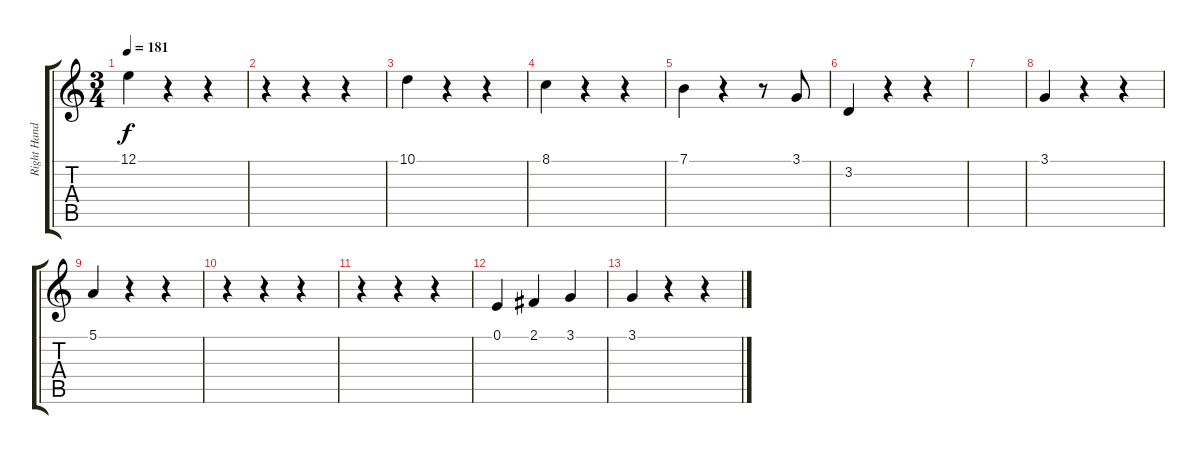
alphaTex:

\track ("Right Hand" "Right Hand") {instrument acousticgrandpiano}
\staff {score tabs}
\tuning (E4 B3 G3 D3 A2 E2) {hide}
\ts (3 4)
\tempo 181
\clef g2
\ks c
12.1.4{dy f} r.4 r.4 |
r.4 r.4 r.4 |
10.1.4 r.4 r.4 |
8.1.4 r.4 r.4 |
7.1.4 r.4 r.8 3.1.8 |
3.2.4 r.4 r.4 |
|
3.1.4 r.4 r.4 |
5.1.4 r.4 r.4 |
r.4 r.4 r.4 |
r.4 r.4 r.4 |
0.1.4 2.1.4 3.1.4 |
3.1.4 r.4 r.4
